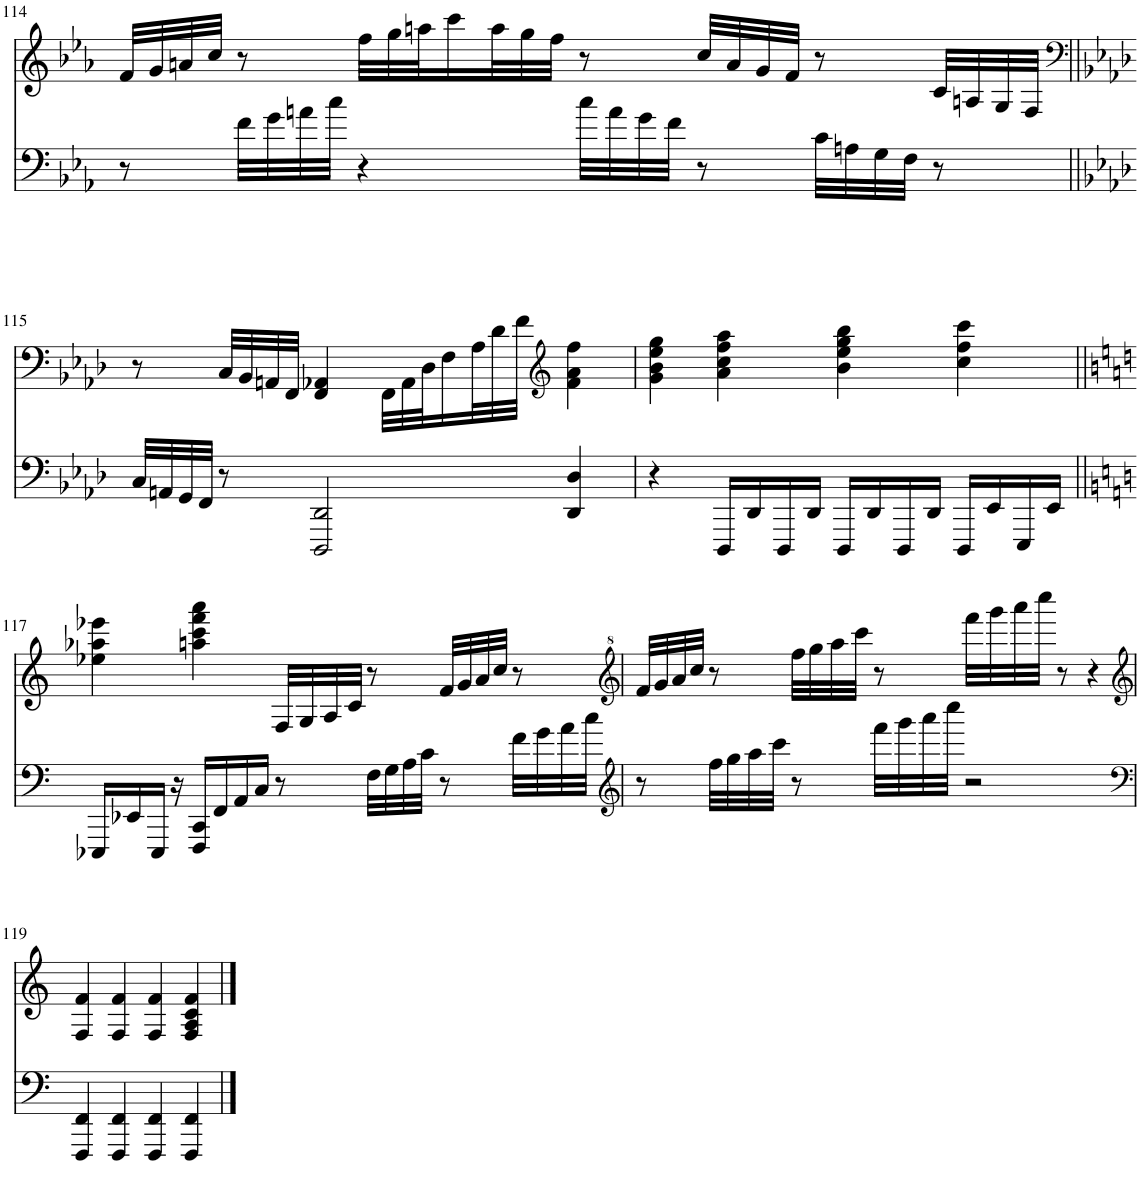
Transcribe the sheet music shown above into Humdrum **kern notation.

**kern	**kern
*part2	*part1
*staff2	*staff1
*I"Piano	*I"Piano
*I'Pno	*I'Pno
!!LO:PB:g=z
*clefF4	*clefG2
*k[b-e-a-]	*k[b-e-a-]
*M4/4	*M4/4
=114	=114
8r	32f/LLL
.	32g/
.	32an/
.	32cc/JJJ
32f\LLL	8r
32g\	.
32an\	.
32cc\JJJ	.
4r	32ff\LLL
.	32gg\
.	32aan\J
.	16ccc\
.	32aa\L
.	32gg\
.	32ff\JJJ
32cc\LLL	8r
32a\	.
32g\	.
32f\JJJ	.
8r	32cc/LLL
.	32a/
.	32g/
.	32f/JJJ
32c\LLL	8r
32An\	.
32G\	.
32F\JJJ	.
8r	32c/LLL
.	32An/
.	32G/
.	32F/JJJ
!!LO:LB:g=z
=115||	=115||
*	*clefF4
*k[b-e-a-d-]	*k[b-e-a-d-]
32C/LLL	8r
32AAn/	.
32GG/	.
32FF/JJJ	.
8r	32C/LLL
.	32BB-/
.	32AAn/
.	32FF/JJJ
2DDD-/ 2DD-/	4FF/ 4AA-X/
.	32FF\LLL
.	32AA-\
.	32D-\J
.	16F\
.	32A-\L
.	32d-\
.	32f\JJJ
*	*clefG2
4DD-/ 4D-/	4f\ 4a-\ 4ff\
=116	=116
4r	4g\ 4b-\ 4ee-\ 4gg\
16DDD-/LL	4a-\ 4cc\ 4ff\ 4aa-\
16DD-/	.
16DDD-/	.
16DD-/JJ	.
16DDD-/LL	4b-\ 4ee-\ 4gg\ 4bb-\
16DD-/	.
16DDD-/	.
16DD-/JJ	.
16DDD-/LL	4cc\ 4ff\ 4ccc\
16EE-/	.
16EEE-/	.
16EE-/JJ	.
!!LO:LB:g=z
=117||	=117||
*k[]	*k[]
16EEE-X/LL	4ee-X\ 4aa-X\ 4eee-X\
16EE-X/	.
16EEE-/JJ	.
16r	.
16FFF/ 16CC/LL	4aan\ 4ccc\ 4fff\ 4aaa\
16FF/	.
16AA/	.
16C/JJ	.
8r	32F/LLL
.	32G/
.	32A/
.	32c/JJJ
32F\LLL	8r
32G\	.
32A\	.
32c\JJJ	.
8r	32f/LLL
.	32g/
.	32a/
.	32cc/JJJ
32f\LLL	8r
32g\	.
32a\	.
32cc\JJJ	.
=118	=118
*clefG2	*clefG^2
8r	32ff/LLL
.	32gg/
.	32aa/
.	32ccc/JJJ
32ff\LLL	8r
32gg\	.
32aa\	.
32ccc\JJJ	.
8r	32fff\LLL
.	32ggg\
.	32aaa\
.	32cccc\JJJ
32fff\LLL	8r
32ggg\	.
32aaa\	.
32cccc\JJJ	.
2r	32ffff\LLL
.	32gggg\
.	32aaaa\
.	32ccccc\JJJ
.	8r
.	4r
!!LO:LB:g=z
=119	=119
*clefF4	*clefG2
4FFF/ 4FF/	4F/ 4f/
4FFF/ 4FF/	4F/ 4f/
4FFF/ 4FF/	4F/ 4f/
4FFF/ 4FF/	4F/ 4A/ 4c/ 4f/
==	==
*-	*-
